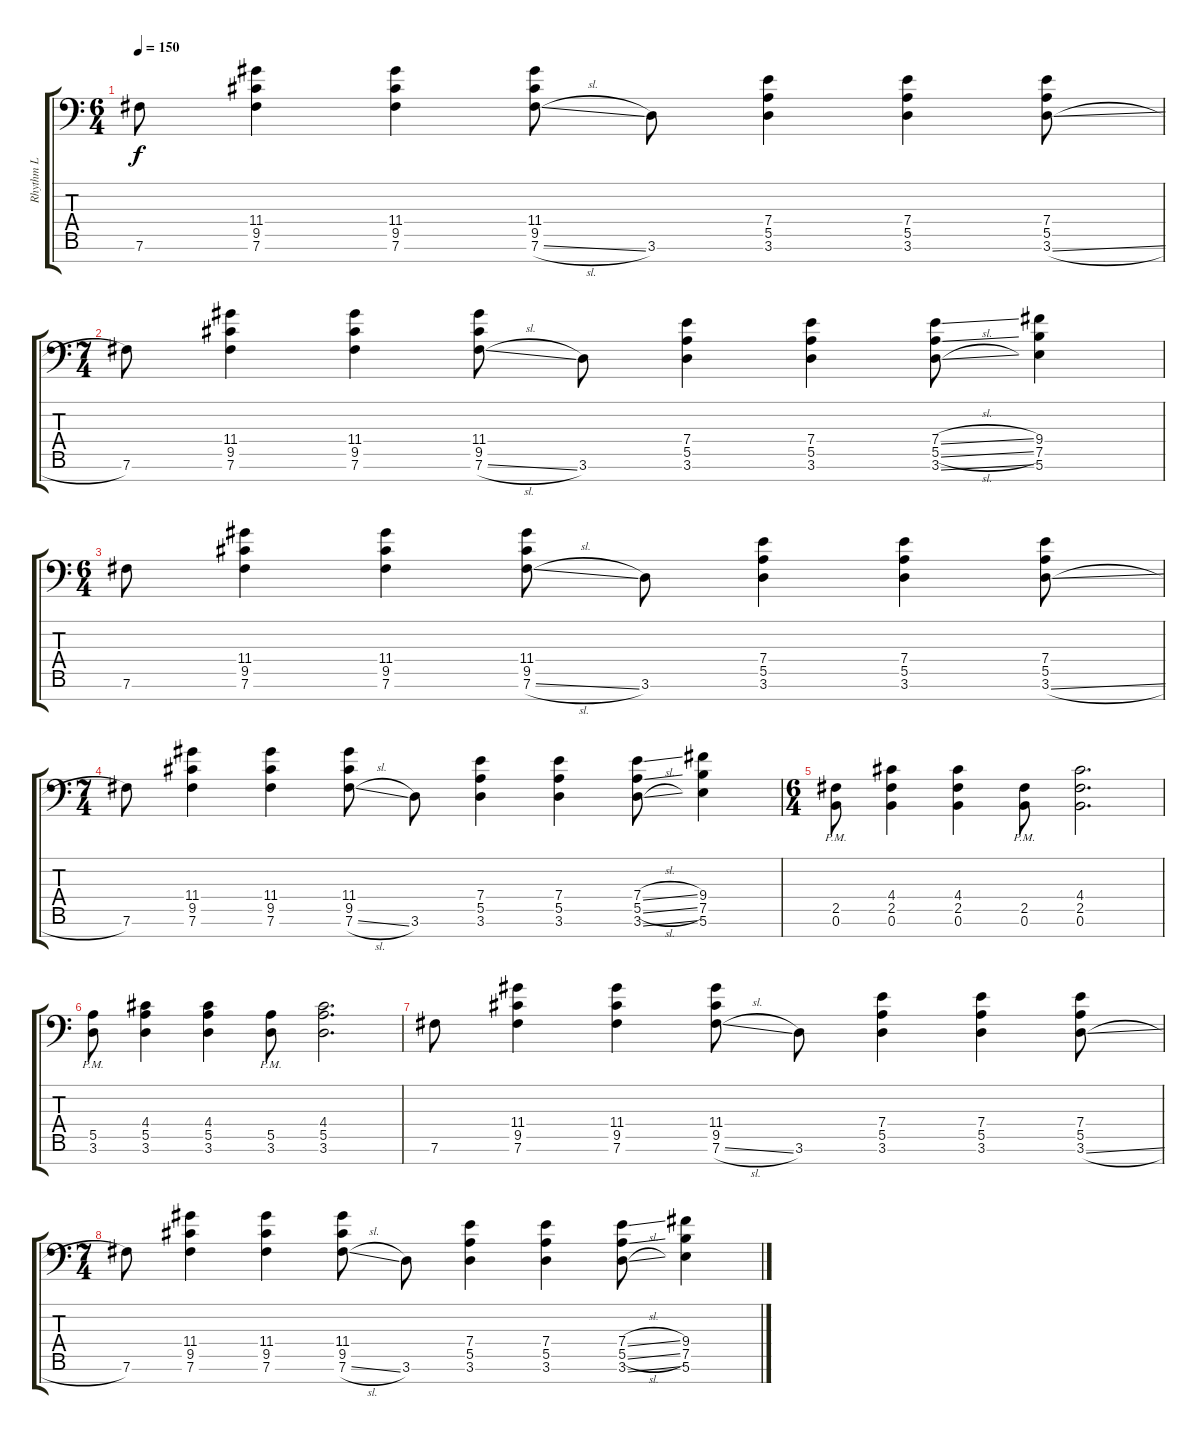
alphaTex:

\track ("Rhythm L" "Rhythm L") {instrument distortionguitar}
\staff {score tabs}
\tuning (B3 G3 D3 A2 E2 B1 Gb1) {hide}
\ts (6 4)
\tempo 150
\clef f4
\ks c
7.6.8{dy f} (11.4 9.5 7.6).4 (11.4 9.5 7.6).4 (11.4 9.5 7.6{sl}).8 3.6.8 (7.4 5.5 3.6).4 (7.4 5.5 3.6).4 (7.4 5.5 3.6{sl}).8 |
\ts (7 4)
7.6.8 (11.4 9.5 7.6).4 (11.4 9.5 7.6).4 (11.4 9.5 7.6{sl}).8 3.6.8 (7.4 5.5 3.6).4 (7.4 5.5 3.6).4 (7.4{sl} 5.5{sl} 3.6{sl}).8 (9.4 7.5 5.6).4 |
\ts (6 4)
7.6.8 (11.4 9.5 7.6).4 (11.4 9.5 7.6).4 (11.4 9.5 7.6{sl}).8 3.6.8 (7.4 5.5 3.6).4 (7.4 5.5 3.6).4 (7.4 5.5 3.6{sl}).8 |
\ts (7 4)
7.6.8 (11.4 9.5 7.6).4 (11.4 9.5 7.6).4 (11.4 9.5 7.6{sl}).8 3.6.8 (7.4 5.5 3.6).4 (7.4 5.5 3.6).4 (7.4{sl} 5.5{sl} 3.6{sl}).8 (9.4 7.5 5.6).4 |
\ts (6 4)
(2.5{pm} 0.6{pm}).8 (4.4 2.5 0.6).4 (4.4 2.5 0.6).4 (2.5{pm} 0.6{pm}).8 (4.4 2.5 0.6).2{d} |
(5.5{pm} 3.6{pm}).8 (4.4 5.5 3.6).4 (4.4 5.5 3.6).4 (5.5{pm} 3.6{pm}).8 (4.4 5.5 3.6).2{d} |
7.6.8 (11.4 9.5 7.6).4 (11.4 9.5 7.6).4 (11.4 9.5 7.6{sl}).8 3.6.8 (7.4 5.5 3.6).4 (7.4 5.5 3.6).4 (7.4 5.5 3.6{sl}).8 |
\ts (7 4)
7.6.8 (11.4 9.5 7.6).4 (11.4 9.5 7.6).4 (11.4 9.5 7.6{sl}).8 3.6.8 (7.4 5.5 3.6).4 (7.4 5.5 3.6).4 (7.4{sl} 5.5{sl} 3.6{sl}).8 (9.4 7.5 5.6).4
